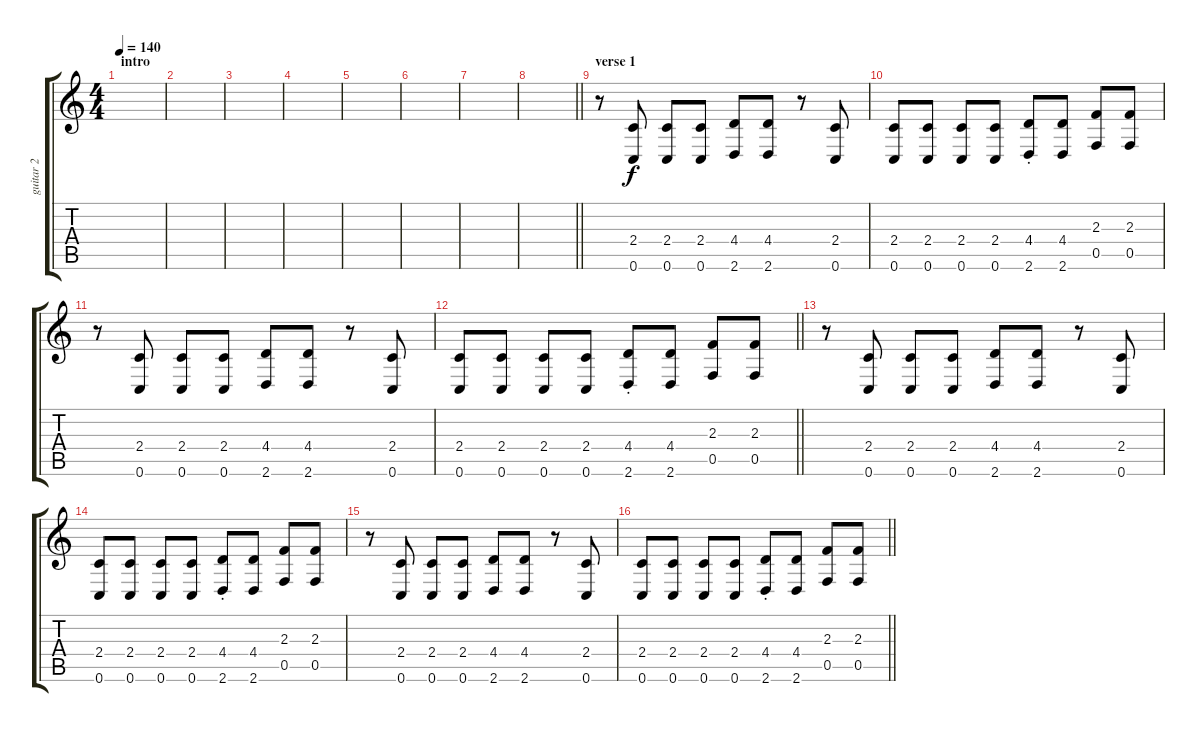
\track ("guitar 2" "guitar 2") {instrument electricguitarjazz}
\staff {score tabs}
\tuning (C4 G3 Eb3 Bb2 F2 C2) {hide}
\ts (4 4)
\section ("" "intro")
\tempo 140
\clef g2
\ks c
|
|
|
|
|
|
|
\barLineRight lightlight
|
\section ("" "verse 1")
r.8 (2.4 0.6).8 (2.4 0.6).8 (2.4 0.6).8 (4.4 2.6).8 (4.4 2.6).8 r.8 (2.4 0.6).8 |
(2.4 0.6).8 (2.4 0.6).8 (2.4 0.6).8 (2.4 0.6).8 (4.4{st} 2.6{st}).8 (4.4 2.6).8 (2.3 0.5).8 (2.3 0.5).8 |
r.8 (2.4 0.6).8 (2.4 0.6).8 (2.4 0.6).8 (4.4 2.6).8 (4.4 2.6).8 r.8 (2.4 0.6).8 |
\barLineRight lightlight
(2.4 0.6).8 (2.4 0.6).8 (2.4 0.6).8 (2.4 0.6).8 (4.4{st} 2.6{st}).8 (4.4 2.6).8 (2.3 0.5).8 (2.3 0.5).8 |
r.8 (2.4 0.6).8 (2.4 0.6).8 (2.4 0.6).8 (4.4 2.6).8 (4.4 2.6).8 r.8 (2.4 0.6).8 |
(2.4 0.6).8 (2.4 0.6).8 (2.4 0.6).8 (2.4 0.6).8 (4.4{st} 2.6{st}).8 (4.4 2.6).8 (2.3 0.5).8 (2.3 0.5).8 |
r.8 (2.4 0.6).8 (2.4 0.6).8 (2.4 0.6).8 (4.4 2.6).8 (4.4 2.6).8 r.8 (2.4 0.6).8 |
\barLineRight lightlight
(2.4 0.6).8 (2.4 0.6).8 (2.4 0.6).8 (2.4 0.6).8 (4.4{st} 2.6{st}).8 (4.4 2.6).8 (2.3 0.5).8 (2.3 0.5).8
